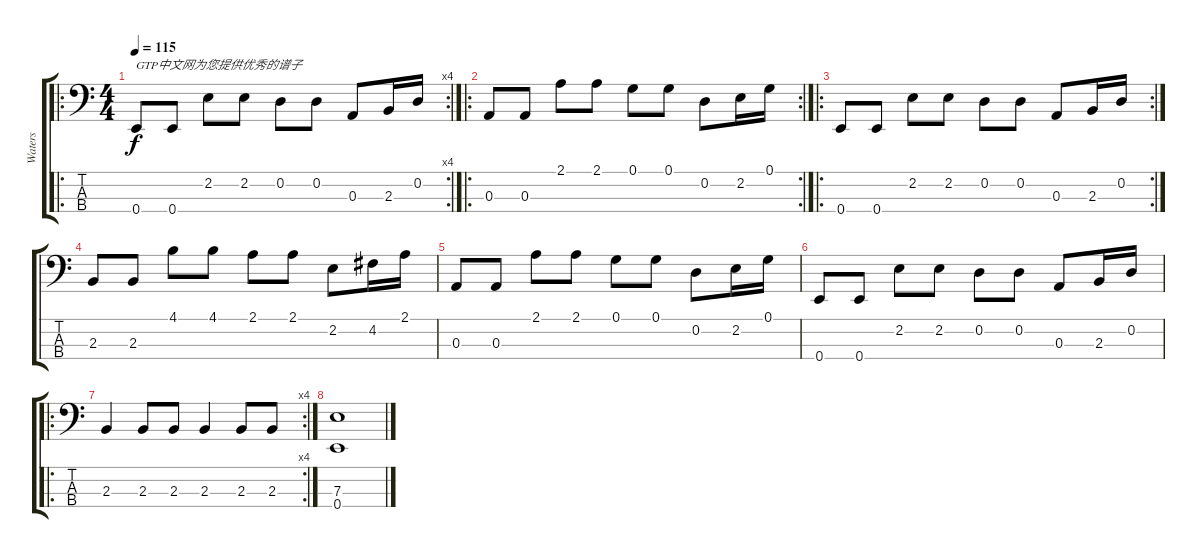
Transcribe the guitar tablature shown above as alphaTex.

\track ("Waters" "Waters") {instrument electricbasspick}
\staff {score tabs}
\tuning (G2 D2 A1 E1) {hide}
\ro
\rc 4
\ts (4 4)
\tempo 115
\clef f4
\ks c
0.4.8{txt "GTP中文网为您提供优秀的谱子" dy f instrument electricbasspick} 0.4.8 2.2.8 2.2.8 0.2.8 0.2.8 0.3.8 2.3.16 0.2.16 |
\ro
\rc 2
0.3.8 0.3.8 2.1.8 2.1.8 0.1.8 0.1.8 0.2.8 2.2.16 0.1.16 |
\ro
\rc 2
0.4.8 0.4.8 2.2.8 2.2.8 0.2.8 0.2.8 0.3.8 2.3.16 0.2.16 |
2.3.8 2.3.8 4.1.8 4.1.8 2.1.8 2.1.8 2.2.8 4.2.16 2.1.16 |
0.3.8 0.3.8 2.1.8 2.1.8 0.1.8 0.1.8 0.2.8 2.2.16 0.1.16 |
0.4.8 0.4.8 2.2.8 2.2.8 0.2.8 0.2.8 0.3.8 2.3.16 0.2.16 |
\ro
\rc 4
2.3.4 2.3.8 2.3.8 2.3.4 2.3.8 2.3.8 |
(7.3 0.4).1
